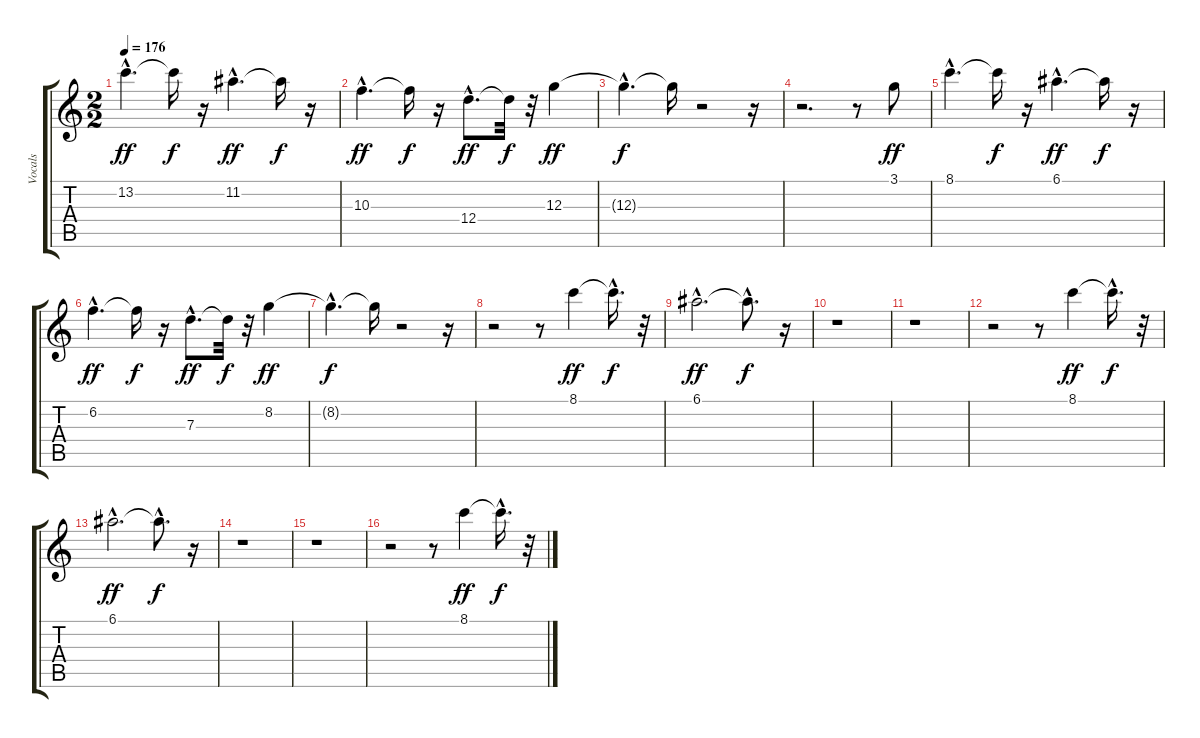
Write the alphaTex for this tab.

\track ("Vocals" "Vocals") {instrument electricguitarjazz}
\staff {score tabs}
\tuning (E4 B3 G3 D3 A2 E2) {hide}
\ts (2 2)
\tempo 176
\clef g2
\ks c
13.2{hac}.4{d dy ff} 13.2{t}.16{dy f} r.16 11.2{hac}.4{d dy ff} 11.2{t}.16{dy f} r.16 |
10.3{hac}.4{d dy ff} 10.3{t}.16{dy f} r.16 12.4{hac}.8{d dy ff} 12.4{t}.32{dy f} r.32 12.3.4{dy ff} |
12.3{hac t}.4{d dy f} 12.3{t}.16 r.2 r.16 |
r.2{d} r.8 3.1.8{dy ff} |
8.1{hac}.4{d} 8.1{t}.16{dy f} r.16 6.1{hac}.4{d dy ff} 6.1{t}.16{dy f} r.16 |
6.2{hac}.4{d dy ff} 6.2{t}.16{dy f} r.16 7.3{hac}.8{d dy ff} 7.3{t}.32{dy f} r.32 8.2.4{dy ff} |
8.2{hac t}.4{d dy f} 8.2{t}.16 r.2 r.16 |
r.2 r.8 8.1.4{dy ff} 8.1{hac t}.16{d dy f} r.32 |
6.1{hac}.2{d dy ff} 6.1{hac t}.8{d dy f} r.16 |
r.1 |
r.1 |
r.2 r.8 8.1.4{dy ff} 8.1{hac t}.16{d dy f} r.32 |
6.1{hac}.2{d dy ff} 6.1{hac t}.8{d dy f} r.16 |
r.1 |
r.1 |
r.2 r.8 8.1.4{dy ff} 8.1{hac t}.16{d dy f} r.32
